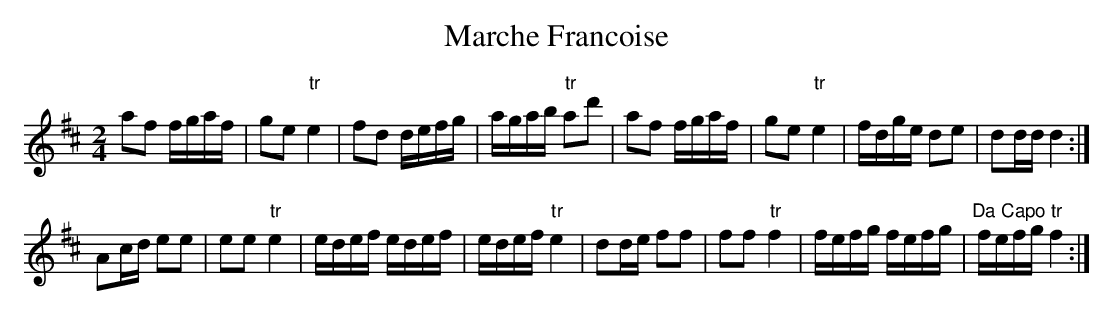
X:1
T:Marche Francoise
M:2/4
K:D
a2f2 fgaf| g2e2 "tr"e4| f2d2 defg| agab "tr"a2d'2|\
a2f2 fgaf| g2e2 "tr"e4| fdge d2e2| d2dd d4:|
A2cd e2e2| e2e2 "tr"e4| edef edef| edef "tr"e4|\
d2de f2f2| f2f2 "tr"f4| fefg fefg| "Da Capo"fefg "tr"f4:|
